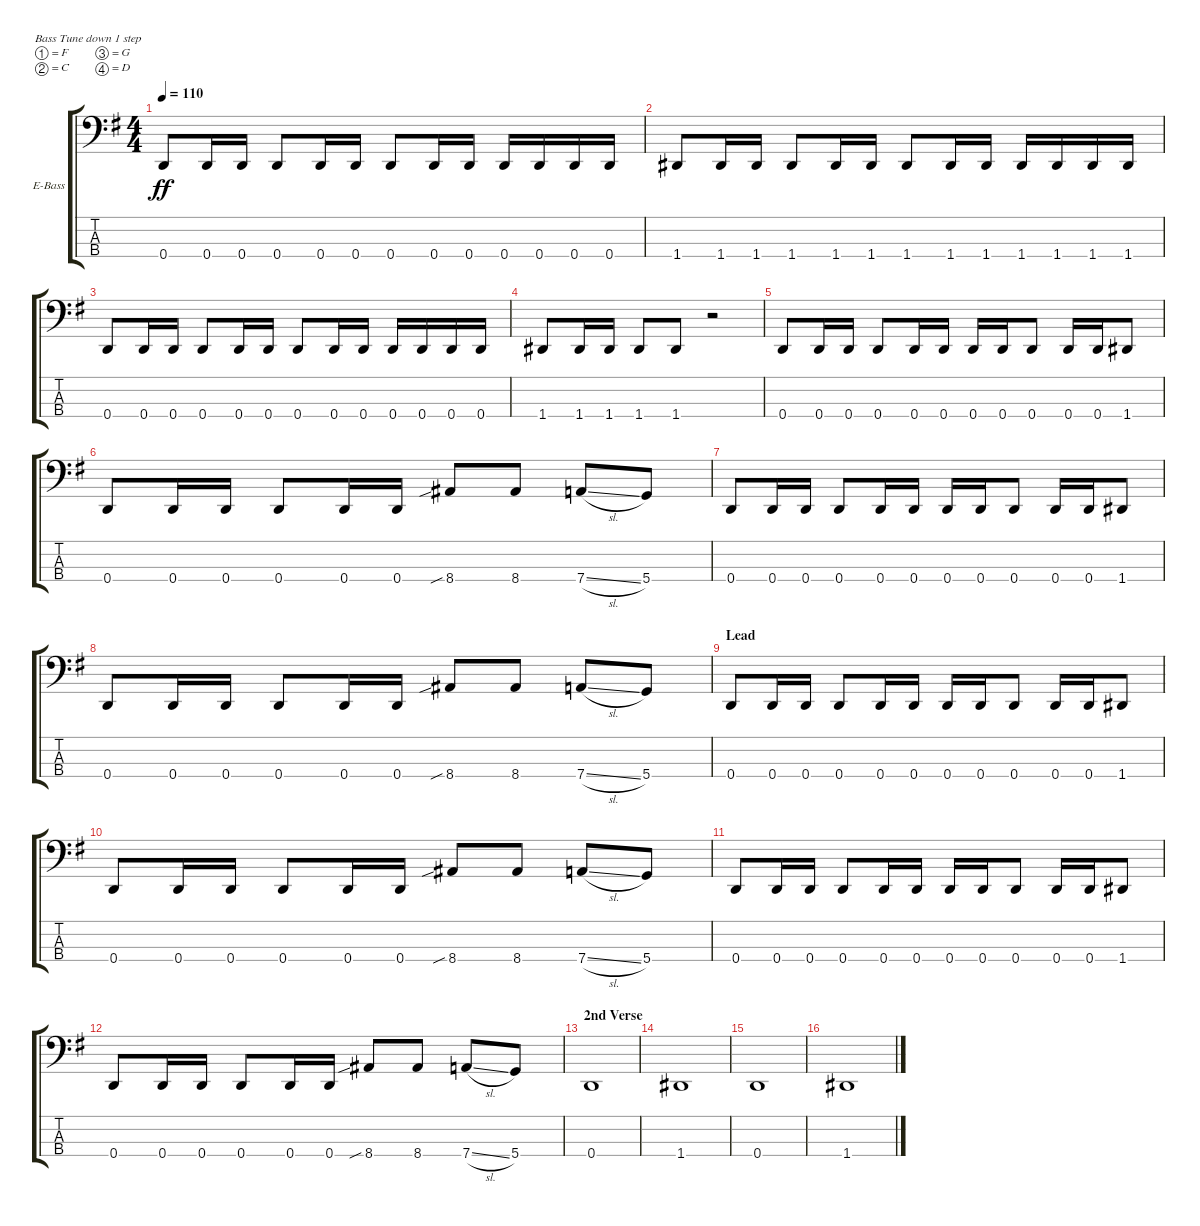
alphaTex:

\defaultSystemsLayout 4
\bracketExtendMode groupsimilarinstruments
\firstSystemTrackNameOrientation horizontal
\otherSystemsTrackNameOrientation horizontal
\track ("Bass" "E-Bass") {instrument electricbassfinger}
\staff {score tabs}
\tuning (F2 C2 G1 D1)
\ts (4 4)
\tempo 110
\clef f4
\ks eminor
0.4.8{dy ff} 0.4.16 0.4.16 0.4.8 0.4.16 0.4.16 0.4.8 0.4.16 0.4.16 0.4.16 0.4.16 0.4.16 0.4.16 |
1.4.8 1.4.16 1.4.16 1.4.8 1.4.16 1.4.16 1.4.8 1.4.16 1.4.16 1.4.16 1.4.16 1.4.16 1.4.16 |
0.4.8 0.4.16 0.4.16 0.4.8 0.4.16 0.4.16 0.4.8 0.4.16 0.4.16 0.4.16 0.4.16 0.4.16 0.4.16 |
1.4.8 1.4.16 1.4.16 1.4.8 1.4.8 r.2 |
0.4.8 0.4.16 0.4.16 0.4.8 0.4.16 0.4.16 0.4.16 0.4.16 0.4.8 0.4.16 0.4.16 1.4.8 |
0.4.8 0.4.16 0.4.16 0.4.8 0.4.16 0.4.16 8.4{sib}.8 8.4.8 7.4{sl}.8 5.4.8 |
0.4.8 0.4.16 0.4.16 0.4.8 0.4.16 0.4.16 0.4.16 0.4.16 0.4.8 0.4.16 0.4.16 1.4.8 |
0.4.8 0.4.16 0.4.16 0.4.8 0.4.16 0.4.16 8.4{sib}.8 8.4.8 7.4{sl}.8 5.4.8 |
\section ("" "Lead")
0.4.8 0.4.16 0.4.16 0.4.8 0.4.16 0.4.16 0.4.16 0.4.16 0.4.8 0.4.16 0.4.16 1.4.8 |
0.4.8 0.4.16 0.4.16 0.4.8 0.4.16 0.4.16 8.4{sib}.8 8.4.8 7.4{sl}.8 5.4.8 |
0.4.8 0.4.16 0.4.16 0.4.8 0.4.16 0.4.16 0.4.16 0.4.16 0.4.8 0.4.16 0.4.16 1.4.8 |
0.4.8 0.4.16 0.4.16 0.4.8 0.4.16 0.4.16 8.4{sib}.8 8.4.8 7.4{sl}.8 5.4.8 |
\section ("" "2nd Verse")
0.4.1 |
1.4.1 |
0.4.1 |
1.4.1
